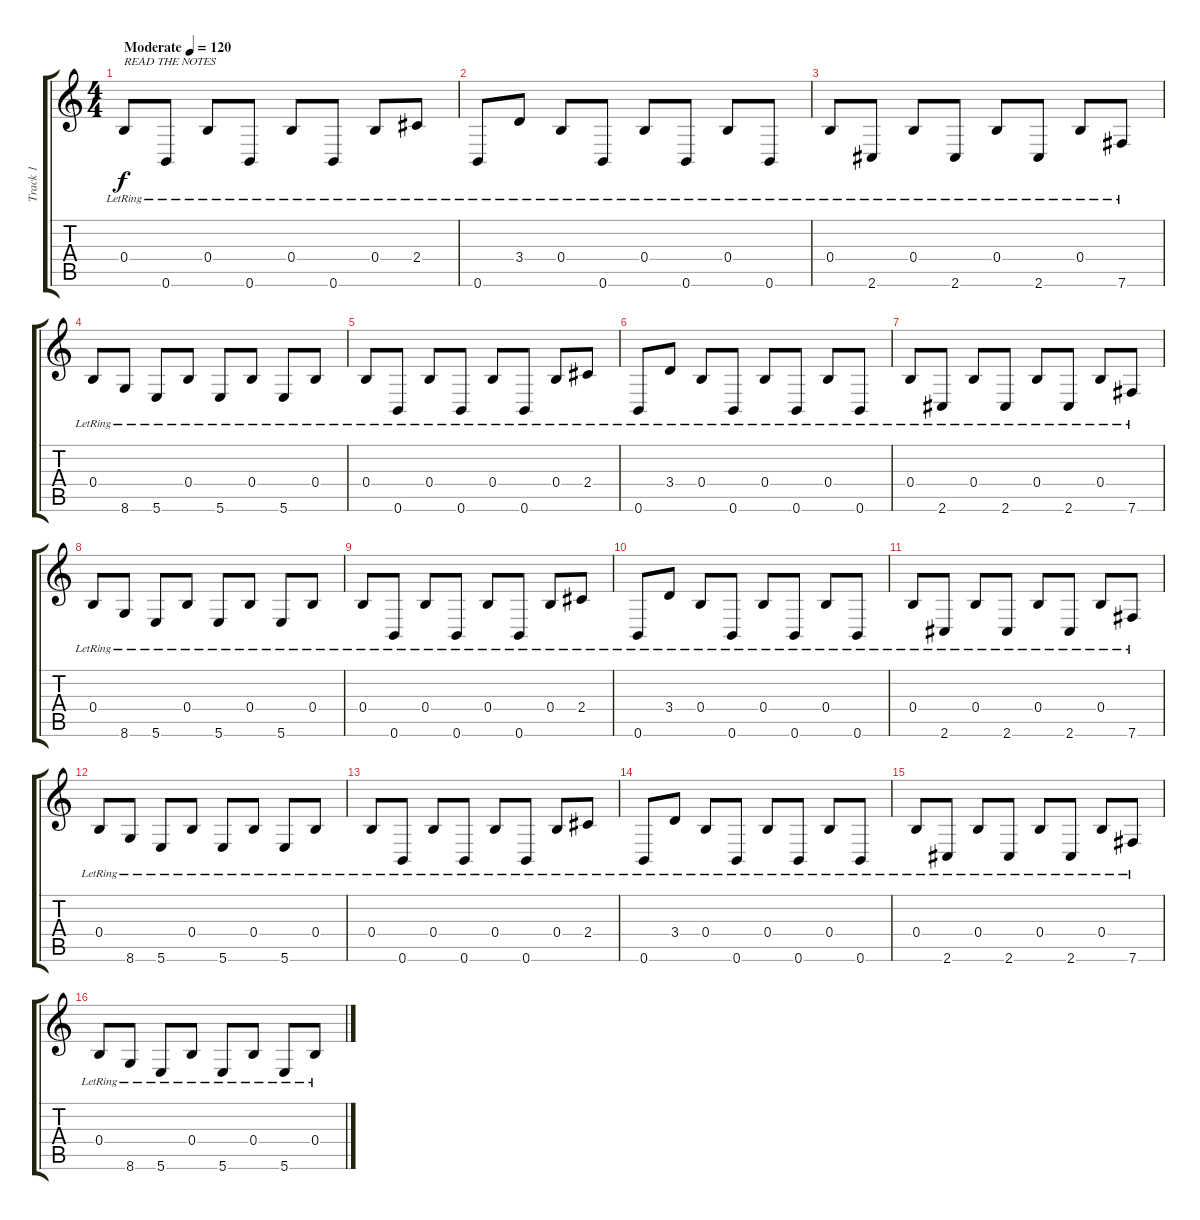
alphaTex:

\track ("Track 1" "Track 1") {instrument electricguitarclean}
\staff {score tabs}
\tuning (Db4 Ab3 E3 B2 Gb2 B1) {hide}
\ts (4 4)
\tempo (120 "Moderate")
\clef g2
\ks c
0.4{lr}.8{txt "READ THE NOTES" dy f instrument electricguitarclean} 0.6{lr}.8 0.4{lr}.8 0.6{lr}.8 0.4{lr}.8 0.6{lr}.8 0.4{lr}.8 2.4{lr}.8 |
0.6{lr}.8 3.4{lr}.8 0.4{lr}.8 0.6{lr}.8 0.4{lr}.8 0.6{lr}.8 0.4{lr}.8 0.6{lr}.8 |
0.4{lr}.8 2.6{lr}.8 0.4{lr}.8 2.6{lr}.8 0.4{lr}.8 2.6{lr}.8 0.4{lr}.8 7.6{lr}.8 |
0.4{lr}.8 8.6{lr}.8 5.6{lr}.8 0.4{lr}.8 5.6{lr}.8 0.4{lr}.8 5.6{lr}.8 0.4{lr}.8 |
0.4{lr}.8 0.6{lr}.8 0.4{lr}.8 0.6{lr}.8 0.4{lr}.8 0.6{lr}.8 0.4{lr}.8 2.4{lr}.8 |
0.6{lr}.8 3.4{lr}.8 0.4{lr}.8 0.6{lr}.8 0.4{lr}.8 0.6{lr}.8 0.4{lr}.8 0.6{lr}.8 |
0.4{lr}.8 2.6{lr}.8 0.4{lr}.8 2.6{lr}.8 0.4{lr}.8 2.6{lr}.8 0.4{lr}.8 7.6{lr}.8 |
0.4{lr}.8 8.6{lr}.8 5.6{lr}.8 0.4{lr}.8 5.6{lr}.8 0.4{lr}.8 5.6{lr}.8 0.4{lr}.8 |
0.4{lr}.8 0.6{lr}.8 0.4{lr}.8 0.6{lr}.8 0.4{lr}.8 0.6{lr}.8 0.4{lr}.8 2.4{lr}.8 |
0.6{lr}.8 3.4{lr}.8 0.4{lr}.8 0.6{lr}.8 0.4{lr}.8 0.6{lr}.8 0.4{lr}.8 0.6{lr}.8 |
0.4{lr}.8 2.6{lr}.8 0.4{lr}.8 2.6{lr}.8 0.4{lr}.8 2.6{lr}.8 0.4{lr}.8 7.6{lr}.8 |
0.4{lr}.8 8.6{lr}.8 5.6{lr}.8 0.4{lr}.8 5.6{lr}.8 0.4{lr}.8 5.6{lr}.8 0.4{lr}.8 |
0.4{lr}.8 0.6{lr}.8 0.4{lr}.8 0.6{lr}.8 0.4{lr}.8 0.6{lr}.8 0.4{lr}.8 2.4{lr}.8 |
0.6{lr}.8 3.4{lr}.8 0.4{lr}.8 0.6{lr}.8 0.4{lr}.8 0.6{lr}.8 0.4{lr}.8 0.6{lr}.8 |
0.4{lr}.8 2.6{lr}.8 0.4{lr}.8 2.6{lr}.8 0.4{lr}.8 2.6{lr}.8 0.4{lr}.8 7.6{lr}.8 |
0.4{lr}.8 8.6{lr}.8 5.6{lr}.8 0.4{lr}.8 5.6{lr}.8 0.4{lr}.8 5.6{lr}.8 0.4{lr}.8
